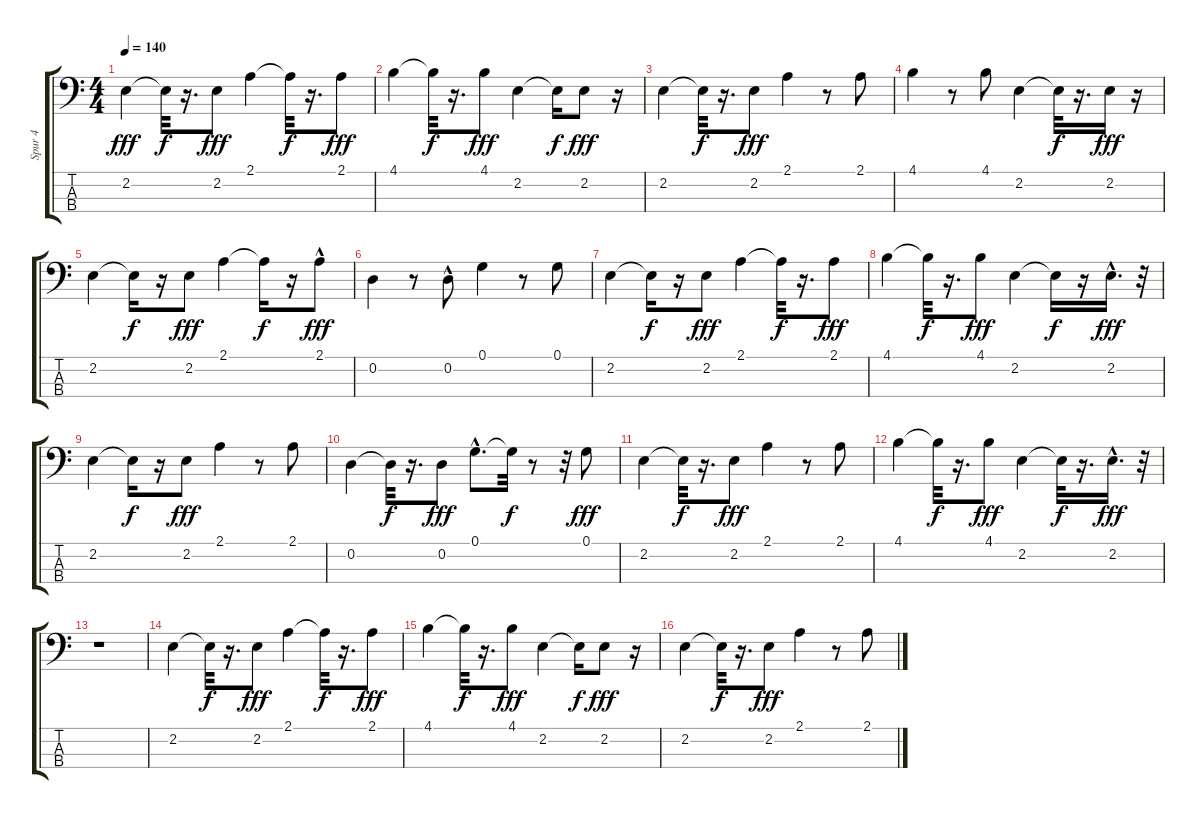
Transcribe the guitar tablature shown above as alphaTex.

\track ("Spur 4" "Spur 4") {instrument electricbassfinger}
\staff {score tabs}
\tuning (G2 D2 A1 E1) {hide}
\ts (4 4)
\tempo 140
\clef f4
\ks c
2.2.4{dy fff} 2.2{t}.32{dy f} r.16{d} 2.2.8{dy fff} 2.1.4 2.1{t}.32{dy f} r.16{d} 2.1.8{dy fff} |
4.1.4 4.1{t}.32{dy f} r.16{d} 4.1.8{dy fff} 2.2.4 2.2{t}.16{dy f} 2.2.8{dy fff} r.16 |
2.2.4 2.2{t}.32{dy f} r.16{d} 2.2.8{dy fff} 2.1.4 r.8 2.1.8 |
4.1.4 r.8 4.1.8 2.2.4 2.2{t}.32{dy f} r.16{d} 2.2.16{dy fff} r.16 |
2.2.4 2.2{t}.16{dy f} r.16 2.2.8{dy fff} 2.1.4 2.1{t}.16{dy f} r.16 2.1{hac}.8{dy fff} |
0.2.4 r.8 0.2{hac}.8 0.1.4 r.8 0.1.8 |
2.2.4 2.2{t}.16{dy f} r.16 2.2.8{dy fff} 2.1.4 2.1{t}.32{dy f} r.16{d} 2.1.8{dy fff} |
4.1.4 4.1{t}.32{dy f} r.16{d} 4.1.8{dy fff} 2.2.4 2.2{t}.16{dy f} r.16 2.2{hac}.16{d dy fff} r.32 |
2.2.4 2.2{t}.16{dy f} r.16 2.2.8{dy fff} 2.1.4 r.8 2.1.8 |
0.2.4 0.2{t}.32{dy f} r.16{d} 0.2.8{dy fff} 0.1{hac}.8{d} 0.1{t}.32{dy f} r.8 r.32 0.1.8{dy fff} |
2.2.4 2.2{t}.32{dy f} r.16{d} 2.2.8{dy fff} 2.1.4 r.8 2.1.8 |
4.1.4 4.1{t}.32{dy f} r.16{d} 4.1.8{dy fff} 2.2.4 2.2{t}.32{dy f} r.16{d} 2.2{hac}.16{d dy fff} r.32 |
r.1 |
2.2.4 2.2{t}.32{dy f} r.16{d} 2.2.8{dy fff} 2.1.4 2.1{t}.32{dy f} r.16{d} 2.1.8{dy fff} |
4.1.4 4.1{t}.32{dy f} r.16{d} 4.1.8{dy fff} 2.2.4 2.2{t}.16{dy f} 2.2.8{dy fff} r.16 |
2.2.4 2.2{t}.32{dy f} r.16{d} 2.2.8{dy fff} 2.1.4 r.8 2.1.8
